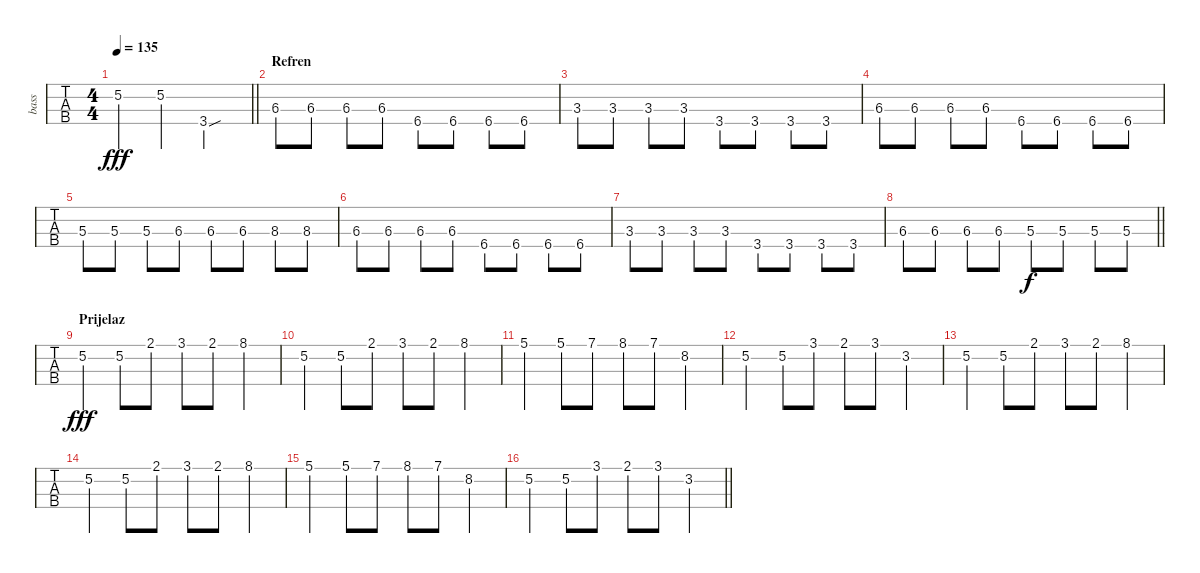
\track ("bass" "bass") {instrument electricbassfinger}
\staff {tabs}
\tuning (G2 D2 A1 E1) {hide}
\ts (4 4)
\tempo 135
\clef f4
\barLineRight lightlight
\ks c
5.2.4{dy fff} 5.2.4 3.4{sou}.2 |
\section ("" "Refren")
6.3.8 6.3.8 6.3.8 6.3.8 6.4.8 6.4.8 6.4.8 6.4.8 |
3.3.8 3.3.8 3.3.8 3.3.8 3.4.8 3.4.8 3.4.8 3.4.8 |
6.3.8 6.3.8 6.3.8 6.3.8 6.4.8 6.4.8 6.4.8 6.4.8 |
5.3.8 5.3.8 5.3.8 6.3.8 6.3.8 6.3.8 8.3.8 8.3.8 |
6.3.8 6.3.8 6.3.8 6.3.8 6.4.8 6.4.8 6.4.8 6.4.8 |
3.3.8 3.3.8 3.3.8 3.3.8 3.4.8 3.4.8 3.4.8 3.4.8 |
\barLineRight lightlight
6.3.8 6.3.8 6.3.8 6.3.8 5.3.8{dy f} 5.3.8 5.3.8 5.3.8 |
\section ("" "Prijelaz")
5.2.4{dy fff} 5.2.8 2.1.8 3.1.8 2.1.8 8.1.4 |
5.2.4 5.2.8 2.1.8 3.1.8 2.1.8 8.1.4 |
5.1.4 5.1.8 7.1.8 8.1.8 7.1.8 8.2.4 |
5.2.4 5.2.8 3.1.8 2.1.8 3.1.8 3.2.4 |
5.2.4 5.2.8 2.1.8 3.1.8 2.1.8 8.1.4 |
5.2.4 5.2.8 2.1.8 3.1.8 2.1.8 8.1.4 |
5.1.4 5.1.8 7.1.8 8.1.8 7.1.8 8.2.4 |
\barLineRight lightlight
5.2.4 5.2.8 3.1.8 2.1.8 3.1.8 3.2.4
